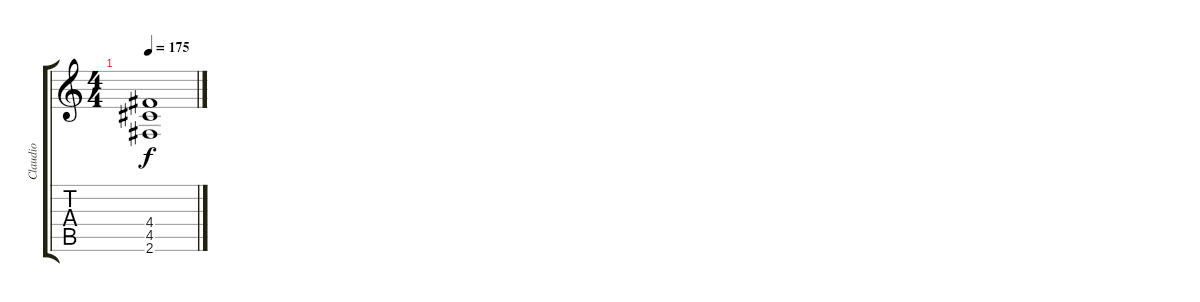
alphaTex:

\track ("Claudio" "Claudio") {instrument distortionguitar}
\staff {score tabs}
\tuning (E4 B3 G3 D3 A2 E2) {hide}
\ts (4 4)
\tempo 175
\clef g2
\ks c
(4.4{t} 4.5{t} 2.6{t}).1{dy f}
